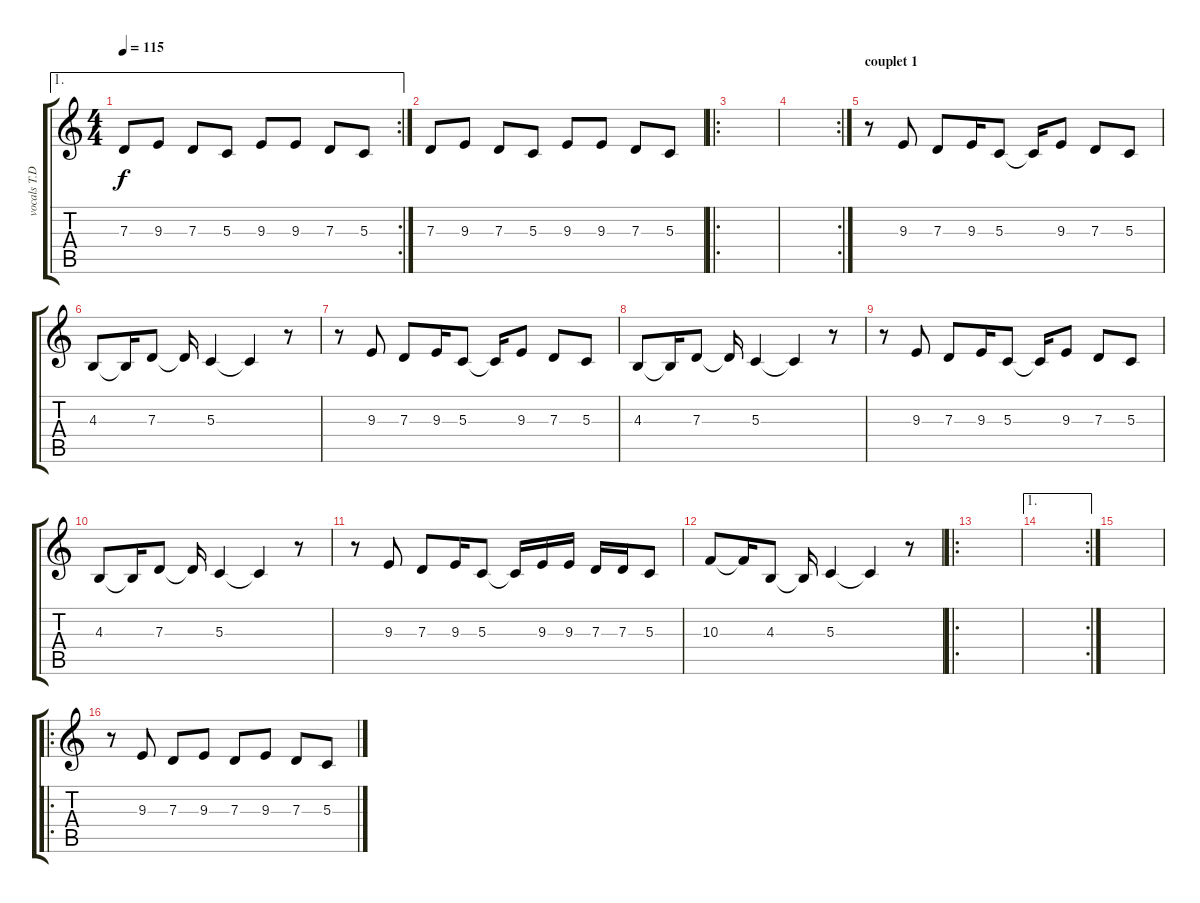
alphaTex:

\track ("vocals longe" "vocals T.D") {instrument oboe}
\staff {score tabs}
\tuning (E4 B3 G3 D3 A2 E2) {hide}
\ae 1
\rc 2
\ts (4 4)
\tempo 115
\clef g2
\ks c
7.3.8{dy f} 9.3.8 7.3.8 5.3.8 9.3.8 9.3.8 7.3.8 5.3.8 |
7.3.8 9.3.8 7.3.8 5.3.8 9.3.8 9.3.8 7.3.8 5.3.8 |
\ro
|
\rc 2
|
\section ("" "couplet 1")
r.8 9.3.8 7.3.8 9.3.16 5.3.8 5.3{t}.16 9.3.8 7.3.8 5.3.8 |
4.3.8 4.3{t}.16 7.3.8 7.3{t}.16 5.3.4 5.3{t}.4 r.8 |
r.8 9.3.8 7.3.8 9.3.16 5.3.8 5.3{t}.16 9.3.8 7.3.8 5.3.8 |
4.3.8 4.3{t}.16 7.3.8 7.3{t}.16 5.3.4 5.3{t}.4 r.8 |
r.8 9.3.8 7.3.8 9.3.16 5.3.8 5.3{t}.16 9.3.8 7.3.8 5.3.8 |
4.3.8 4.3{t}.16 7.3.8 7.3{t}.16 5.3.4 5.3{t}.4 r.8 |
r.8 9.3.8 7.3.8 9.3.16 5.3.8 5.3{t}.16 9.3.16 9.3.16 7.3.16 7.3.16 5.3.8 |
10.3.8 10.3{t}.16 4.3.8 4.3{t}.16 5.3.4 5.3{t}.4 r.8 |
\ro
|
\ae 1
\rc 2
|
|
\ro
\section ("" "")
r.8 9.3.8 7.3.8 9.3.8 7.3.8 9.3.8 7.3.8 5.3.8
